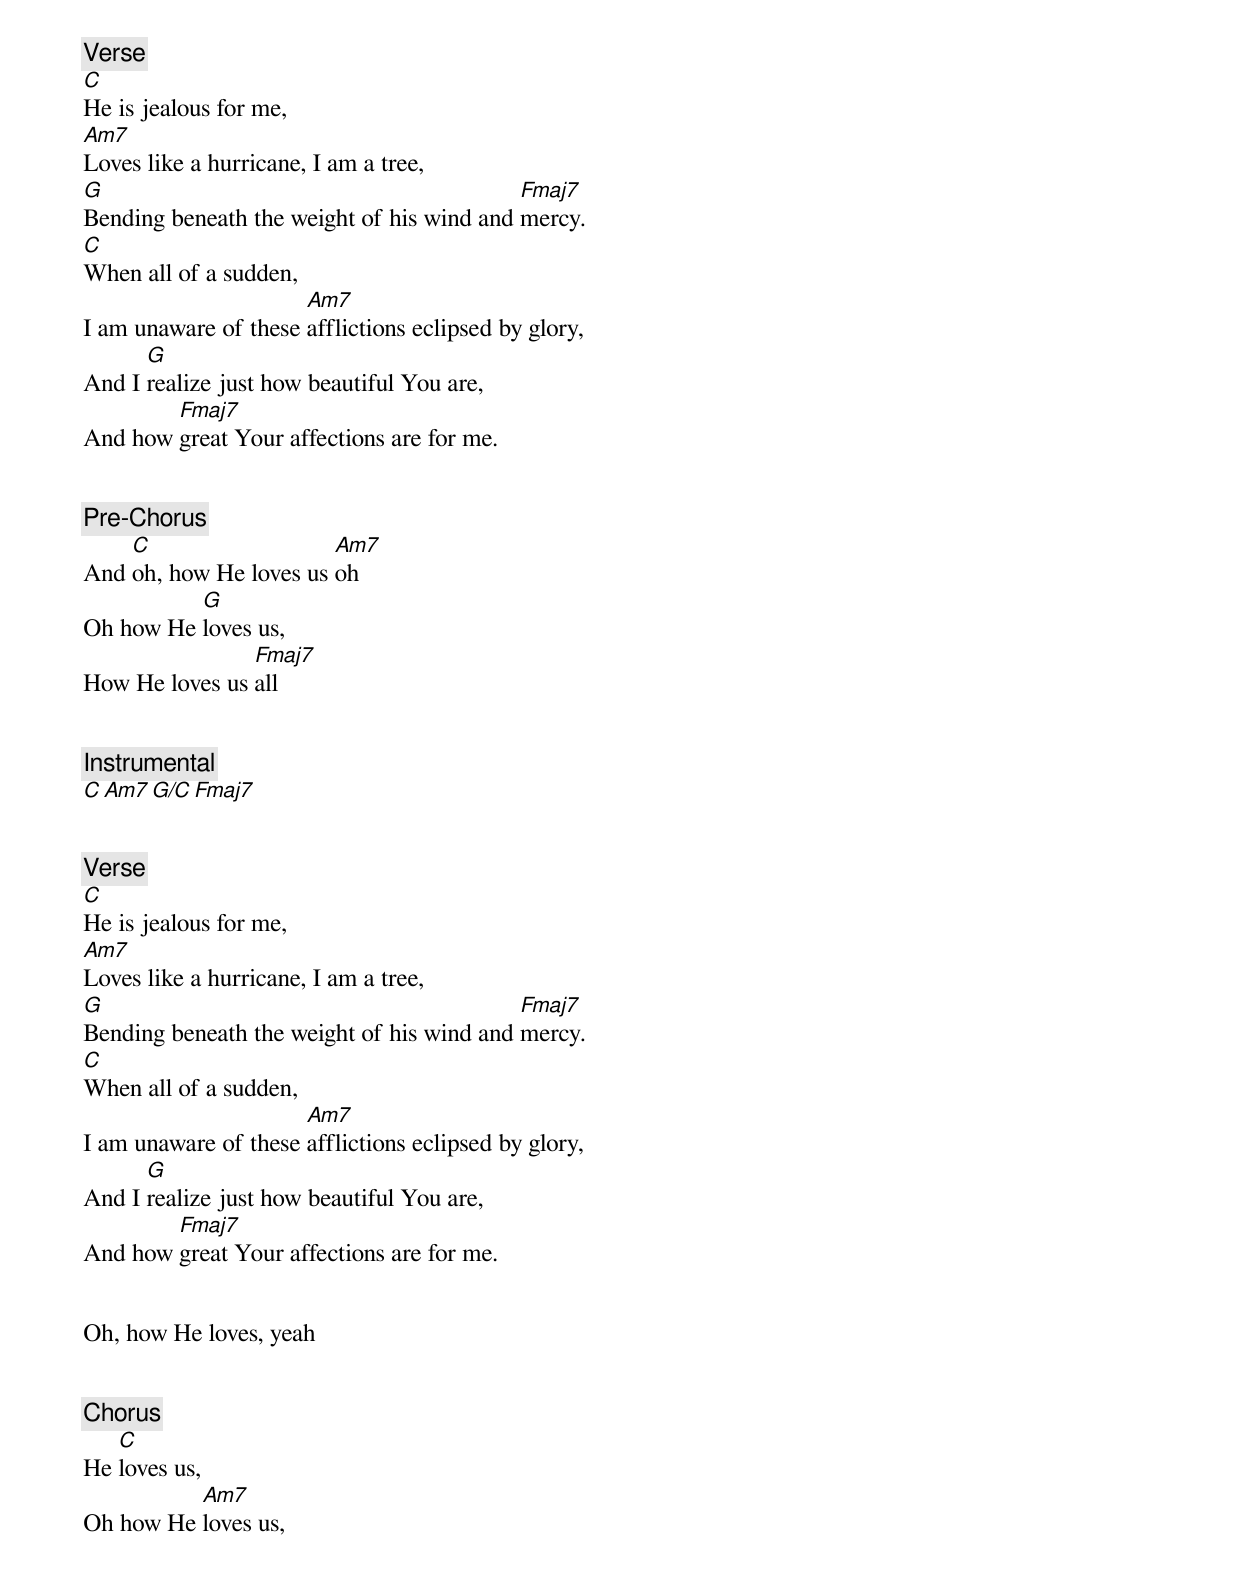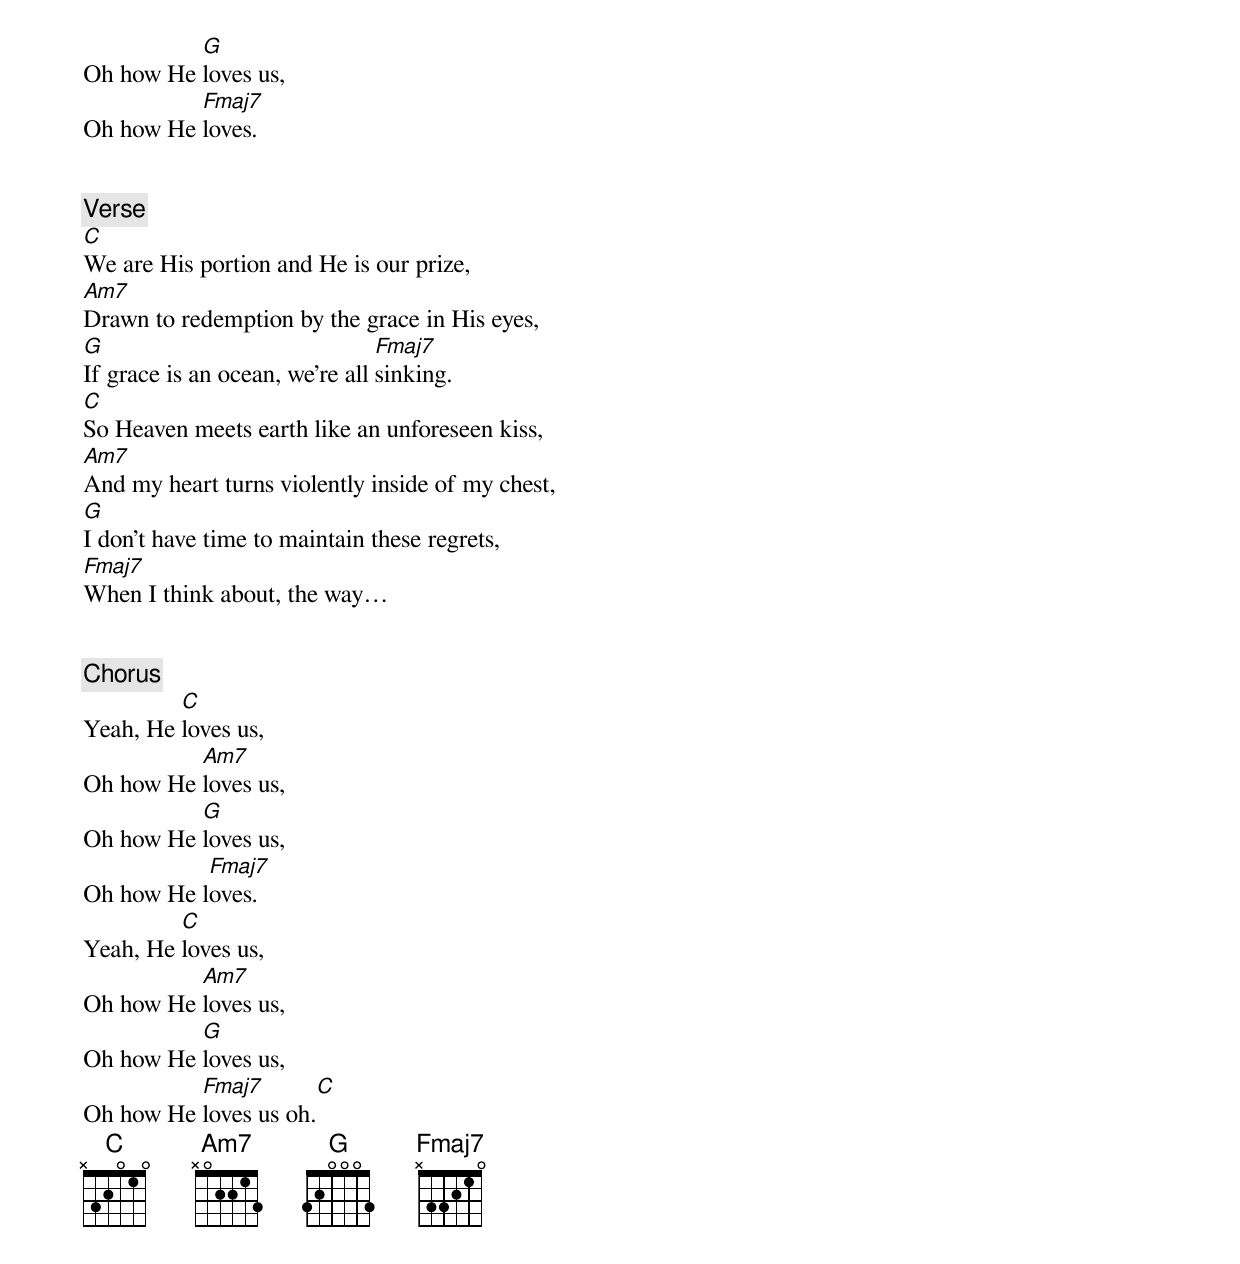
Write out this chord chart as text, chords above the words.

[Verse]
C
He is jealous for me,
Am7
Loves like a hurricane, I am a tree,
G                                          Fmaj7
Bending beneath the weight of his wind and mercy.
C
When all of a sudden,
                      Am7
I am unaware of these afflictions eclipsed by glory,
      G
And I realize just how beautiful You are,
        Fmaj7
And how great Your affections are for me.


[Pre-Chorus]
    C                   Am7
And oh, how He loves us oh
          G
Oh how He loves us,
                Fmaj7
How He loves us all


[Instrumental]
C   Am7   G/C   Fmaj7


[Verse]
C
He is jealous for me,
Am7
Loves like a hurricane, I am a tree,
G                                          Fmaj7
Bending beneath the weight of his wind and mercy.
C
When all of a sudden,
                      Am7
I am unaware of these afflictions eclipsed by glory,
      G
And I realize just how beautiful You are,
        Fmaj7
And how great Your affections are for me.


Oh, how He loves, yeah


[Chorus]
   C
He loves us,
          Am7
Oh how He loves us,
          G
Oh how He loves us,
          Fmaj7
Oh how He loves.


[Verse]
C
We are His portion and He is our prize,
Am7
Drawn to redemption by the grace in His eyes,
G                               Fmaj7
If grace is an ocean, we’re all sinking.
C
So Heaven meets earth like an unforeseen kiss,
Am7
And my heart turns violently inside of my chest,
G
I don’t have time to maintain these regrets,
Fmaj7
When I think about, the way…


[Chorus]
         C
Yeah, He loves us,
          Am7
Oh how He loves us,
          G
Oh how He loves us,
           Fmaj7
Oh how He loves.
         C
Yeah, He loves us,
          Am7
Oh how He loves us,
          G
Oh how He loves us,
          Fmaj7           C
Oh how He loves us oh.
